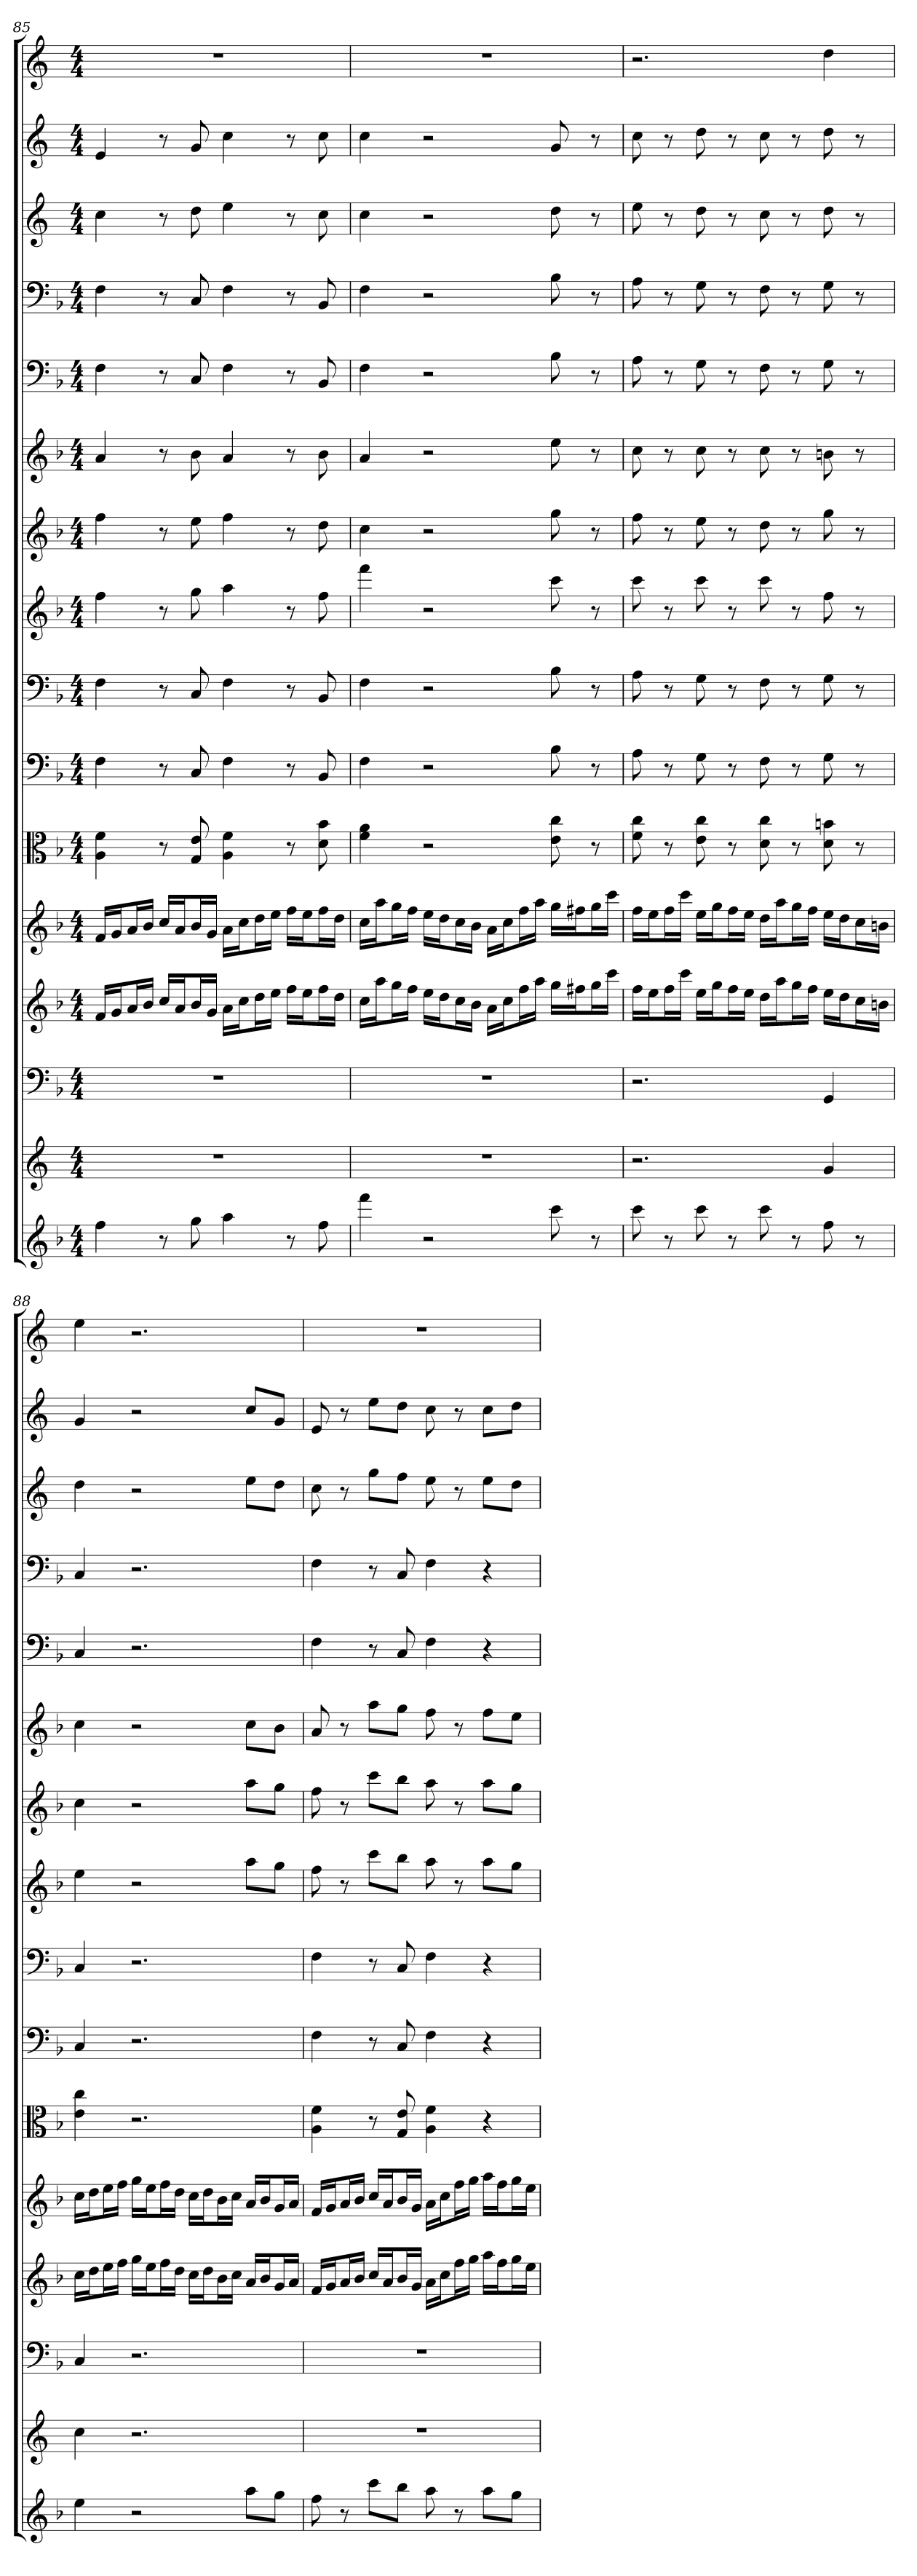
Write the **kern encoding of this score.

**kern	**kern	**kern	**kern	**kern	**kern	**kern	**kern	**kern	**kern	**kern	**kern	**kern	**kern	**kern	**kern
*part16	*part15	*part14	*part13	*part12	*part11	*part10	*part9	*part8	*part7	*part6	*part5	*part4	*part3	*part2	*part1
*staff16	*staff15	*staff14	*staff13	*staff12	*staff11	*staff10	*staff9	*staff8	*staff7	*staff6	*staff5	*staff4	*staff3	*staff2	*staff1
*	*	*clefF4	*	*	*clefC3	*clefF4	*clefF4	*	*	*	*clefF4	*clefF4	*	*	*
*k[b-]	*k[]	*k[b-]	*k[b-]	*k[b-]	*k[b-]	*k[b-]	*k[b-]	*k[b-]	*k[b-]	*k[b-]	*k[b-]	*k[b-]	*k[]	*k[]	*k[]
*M4/4	*M4/4	*M4/4	*M4/4	*M4/4	*M4/4	*M4/4	*M4/4	*M4/4	*M4/4	*M4/4	*M4/4	*M4/4	*M4/4	*M4/4	*M4/4
=85	=85	=85	=85	=85	=85	=85	=85	=85	=85	=85	=85	=85	=85	=85	=85
4ff	1r	1r	16fLL	16fLL	4A 4f	4F	4F	4ff	4ff	4a	4F	4F	4cc	4e	1r
.	.	.	16gJ	16gJ	.	.	.	.	.	.	.	.	.	.	.
.	.	.	16aL	16aL	.	.	.	.	.	.	.	.	.	.	.
.	.	.	16b-JJ	16b-JJ	.	.	.	.	.	.	.	.	.	.	.
8r	.	.	16ccLL	16ccLL	8r	8r	8r	8r	8r	8r	8r	8r	8r	8r	.
.	.	.	16aJ	16aJ	.	.	.	.	.	.	.	.	.	.	.
8gg	.	.	16b-L	16b-L	8G 8e	8C	8C	8gg	8ee	8b-	8C	8C	8dd	8g	.
.	.	.	16gJJ	16gJJ	.	.	.	.	.	.	.	.	.	.	.
4aa	.	.	16aLL	16aLL	4A 4f	4F	4F	4aa	4ff	4a	4F	4F	4ee	4cc	.
.	.	.	16ccJ	16ccJ	.	.	.	.	.	.	.	.	.	.	.
.	.	.	16ddL	16ddL	.	.	.	.	.	.	.	.	.	.	.
.	.	.	16eeJJ	16eeJJ	.	.	.	.	.	.	.	.	.	.	.
8r	.	.	16ffLL	16ffLL	8r	8r	8r	8r	8r	8r	8r	8r	8r	8r	.
.	.	.	16eeJ	16eeJ	.	.	.	.	.	.	.	.	.	.	.
8ff	.	.	16ffL	16ffL	8d 8b-	8BB-	8BB-	8ff	8dd	8b-	8BB-	8BB-	8cc	8cc	.
.	.	.	16ddJJ	16ddJJ	.	.	.	.	.	.	.	.	.	.	.
=86	=86	=86	=86	=86	=86	=86	=86	=86	=86	=86	=86	=86	=86	=86	=86
4fff	1r	1r	16ccLL	16ccLL	4f 4a	4F	4F	4fff	4cc	4a	4F	4F	4cc	4cc	1r
.	.	.	16aaJ	16aaJ	.	.	.	.	.	.	.	.	.	.	.
.	.	.	16ggL	16ggL	.	.	.	.	.	.	.	.	.	.	.
.	.	.	16ffJJ	16ffJJ	.	.	.	.	.	.	.	.	.	.	.
2r	.	.	16eeLL	16eeLL	2r	2r	2r	2r	2r	2r	2r	2r	2r	2r	.
.	.	.	16ddJ	16ddJ	.	.	.	.	.	.	.	.	.	.	.
.	.	.	16ccL	16ccL	.	.	.	.	.	.	.	.	.	.	.
.	.	.	16b-JJ	16b-JJ	.	.	.	.	.	.	.	.	.	.	.
.	.	.	16aLL	16aLL	.	.	.	.	.	.	.	.	.	.	.
.	.	.	16ccJ	16ccJ	.	.	.	.	.	.	.	.	.	.	.
.	.	.	16ffL	16ffL	.	.	.	.	.	.	.	.	.	.	.
.	.	.	16aaJJ	16aaJJ	.	.	.	.	.	.	.	.	.	.	.
8ccc	.	.	16ggLL	16ggLL	8e 8cc	8B-	8B-	8ccc	8gg	8ee	8B-	8B-	8dd	8g	.
.	.	.	16ff#XJ	16ff#XJ	.	.	.	.	.	.	.	.	.	.	.
8r	.	.	16ggL	16ggL	8r	8r	8r	8r	8r	8r	8r	8r	8r	8r	.
.	.	.	16cccJJ	16cccJJ	.	.	.	.	.	.	.	.	.	.	.
=87	=87	=87	=87	=87	=87	=87	=87	=87	=87	=87	=87	=87	=87	=87	=87
8ccc	2.r	2.r	16ffLL	16ffLL	8f 8cc	8A	8A	8ccc	8ff	8cc	8A	8A	8ee	8cc	2.r
.	.	.	16eeJ	16eeJ	.	.	.	.	.	.	.	.	.	.	.
8r	.	.	16ffL	16ffL	8r	8r	8r	8r	8r	8r	8r	8r	8r	8r	.
.	.	.	16cccJJ	16cccJJ	.	.	.	.	.	.	.	.	.	.	.
8ccc	.	.	16eeLL	16eeLL	8e 8cc	8G	8G	8ccc	8ee	8cc	8G	8G	8dd	8dd	.
.	.	.	16ggJ	16ggJ	.	.	.	.	.	.	.	.	.	.	.
8r	.	.	16ffL	16ffL	8r	8r	8r	8r	8r	8r	8r	8r	8r	8r	.
.	.	.	16eeJJ	16eeJJ	.	.	.	.	.	.	.	.	.	.	.
8ccc	.	.	16ddLL	16ddLL	8d 8cc	8F	8F	8ccc	8dd	8cc	8F	8F	8cc	8cc	.
.	.	.	16aaJ	16aaJ	.	.	.	.	.	.	.	.	.	.	.
8r	.	.	16ggL	16ggL	8r	8r	8r	8r	8r	8r	8r	8r	8r	8r	.
.	.	.	16ffJJ	16ffJJ	.	.	.	.	.	.	.	.	.	.	.
8ff	4g	4GG	16eeLL	16eeLL	8d 8bn	8G	8G	8ff	8gg	8bn	8G	8G	8dd	8dd	4dd
.	.	.	16ddJ	16ddJ	.	.	.	.	.	.	.	.	.	.	.
8r	.	.	16ccL	16ccL	8r	8r	8r	8r	8r	8r	8r	8r	8r	8r	.
.	.	.	16bnJJ	16bnJJ	.	.	.	.	.	.	.	.	.	.	.
=88	=88	=88	=88	=88	=88	=88	=88	=88	=88	=88	=88	=88	=88	=88	=88
4ee	4cc	4C	16ccLL	16ccLL	4e 4cc	4C	4C	4ee	4cc	4cc	4C	4C	4dd	4g	4ee
.	.	.	16ddJ	16ddJ	.	.	.	.	.	.	.	.	.	.	.
.	.	.	16eeL	16eeL	.	.	.	.	.	.	.	.	.	.	.
.	.	.	16ffJJ	16ffJJ	.	.	.	.	.	.	.	.	.	.	.
2r	2.r	2.r	16ggLL	16ggLL	2.r	2.r	2.r	2r	2r	2r	2.r	2.r	2r	2r	2.r
.	.	.	16eeJ	16eeJ	.	.	.	.	.	.	.	.	.	.	.
.	.	.	16ffL	16ffL	.	.	.	.	.	.	.	.	.	.	.
.	.	.	16ddJJ	16ddJJ	.	.	.	.	.	.	.	.	.	.	.
.	.	.	16ccLL	16ccLL	.	.	.	.	.	.	.	.	.	.	.
.	.	.	16ddJ	16ddJ	.	.	.	.	.	.	.	.	.	.	.
.	.	.	16b-L	16b-L	.	.	.	.	.	.	.	.	.	.	.
.	.	.	16ccJJ	16ccJJ	.	.	.	.	.	.	.	.	.	.	.
8aaL	.	.	16aLL	16aLL	.	.	.	8aaL	8aaL	8ccL	.	.	8eeL	8ccL	.
.	.	.	16b-J	16b-J	.	.	.	.	.	.	.	.	.	.	.
8ggJ	.	.	16gL	16gL	.	.	.	8ggJ	8ggJ	8b-J	.	.	8ddJ	8gJ	.
.	.	.	16aJJ	16aJJ	.	.	.	.	.	.	.	.	.	.	.
=89	=89	=89	=89	=89	=89	=89	=89	=89	=89	=89	=89	=89	=89	=89	=89
8ff	1r	1r	16fLL	16fLL	4A 4f	4F	4F	8ff	8ff	8a	4F	4F	8cc	8e	1r
.	.	.	16gJ	16gJ	.	.	.	.	.	.	.	.	.	.	.
8r	.	.	16aL	16aL	.	.	.	8r	8r	8r	.	.	8r	8r	.
.	.	.	16b-JJ	16b-JJ	.	.	.	.	.	.	.	.	.	.	.
8cccL	.	.	16ccLL	16ccLL	8r	8r	8r	8cccL	8cccL	8aaL	8r	8r	8ggL	8eeL	.
.	.	.	16aJ	16aJ	.	.	.	.	.	.	.	.	.	.	.
8bb-J	.	.	16b-L	16b-L	8G 8e	8C	8C	8bb-J	8bb-J	8ggJ	8C	8C	8ffJ	8ddJ	.
.	.	.	16gJJ	16gJJ	.	.	.	.	.	.	.	.	.	.	.
8aa	.	.	16aLL	16aLL	4A 4f	4F	4F	8aa	8aa	8ff	4F	4F	8ee	8cc	.
.	.	.	16ccJ	16ccJ	.	.	.	.	.	.	.	.	.	.	.
8r	.	.	16ffL	16ffL	.	.	.	8r	8r	8r	.	.	8r	8r	.
.	.	.	16ggJJ	16ggJJ	.	.	.	.	.	.	.	.	.	.	.
8aaL	.	.	16aaLL	16aaLL	4r	4r	4r	8aaL	8aaL	8ffL	4r	4r	8eeL	8ccL	.
.	.	.	16ffJ	16ffJ	.	.	.	.	.	.	.	.	.	.	.
8ggJ	.	.	16ggL	16ggL	.	.	.	8ggJ	8ggJ	8eeJ	.	.	8ddJ	8ddJ	.
.	.	.	16eeJJ	16eeJJ	.	.	.	.	.	.	.	.	.	.	.
=	=	=	=	=	=	=	=	=	=	=	=	=	=	=	=
*-	*-	*-	*-	*-	*-	*-	*-	*-	*-	*-	*-	*-	*-	*-	*-
